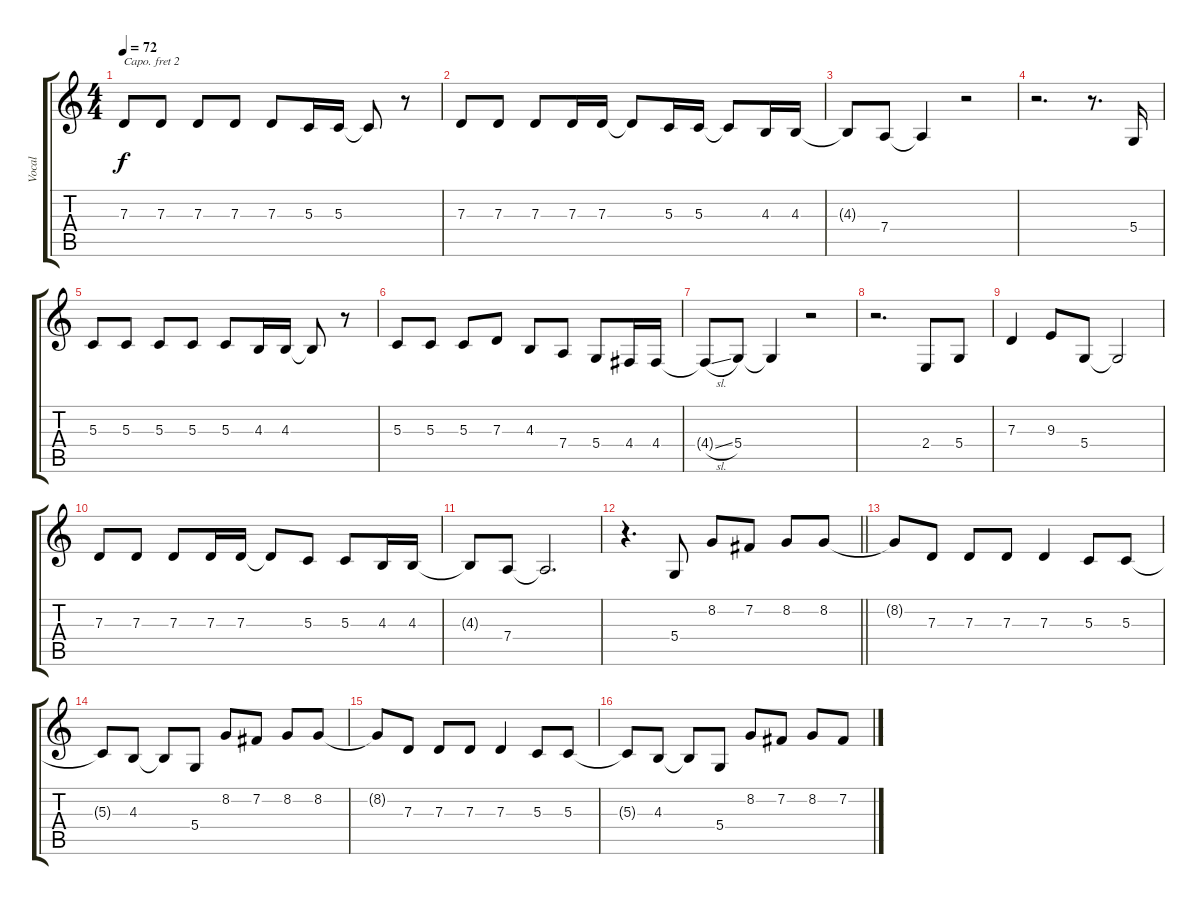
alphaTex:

\track ("Vocal" "Vocal") {instrument sopranosax}
\staff {score tabs}
\capo 2
\tuning (D4 A3 F3 C3 G2 D2) {hide}
\ts (4 4)
\tempo 72
\clef g2
\ks c
7.3.8{dy f} 7.3.8 7.3.8 7.3.8 7.3.8 5.3.16 5.3.16 5.3{t}.8 r.8 |
7.3.8 7.3.8 7.3.8 7.3.16 7.3.16 7.3{t}.8 5.3.16 5.3.16 5.3{t}.8 4.3.16 4.3.16 |
4.3{t}.8 7.4.8 7.4{t}.4 r.2 |
r.2{d} r.8{d} 5.4.16 |
5.3.8 5.3.8 5.3.8 5.3.8 5.3.8 4.3.16 4.3.16 4.3{t}.8 r.8 |
5.3.8 5.3.8 5.3.8 7.3.8 4.3.8 7.4.8 5.4.8 4.4.16 4.4.16 |
4.4{sl t}.8 5.4.8 5.4{t}.4 r.2 |
r.2{d} 2.4.8 5.4.8 |
7.3.4 9.3.8 5.4.8 5.4{t}.2 |
7.3.8 7.3.8 7.3.8 7.3.16 7.3.16 7.3{t}.8 5.3.8 5.3.8 4.3.16 4.3.16 |
4.3{t}.8 7.4.8 7.4{t}.2{d} |
\barLineRight lightlight
r.4{d} 5.4.8 8.2.8 7.2.8 8.2.8 8.2.8 |
8.2{t}.8 7.3.8 7.3.8 7.3.8 7.3.4 5.3.8 5.3.8 |
5.3{t}.8 4.3.8 4.3{t}.8 5.4.8 8.2.8 7.2.8 8.2.8 8.2.8 |
8.2{t}.8 7.3.8 7.3.8 7.3.8 7.3.4 5.3.8 5.3.8 |
5.3{t}.8 4.3.8 4.3{t}.8{txt ""} 5.4.8 8.2.8 7.2.8 8.2.8 7.2.8
